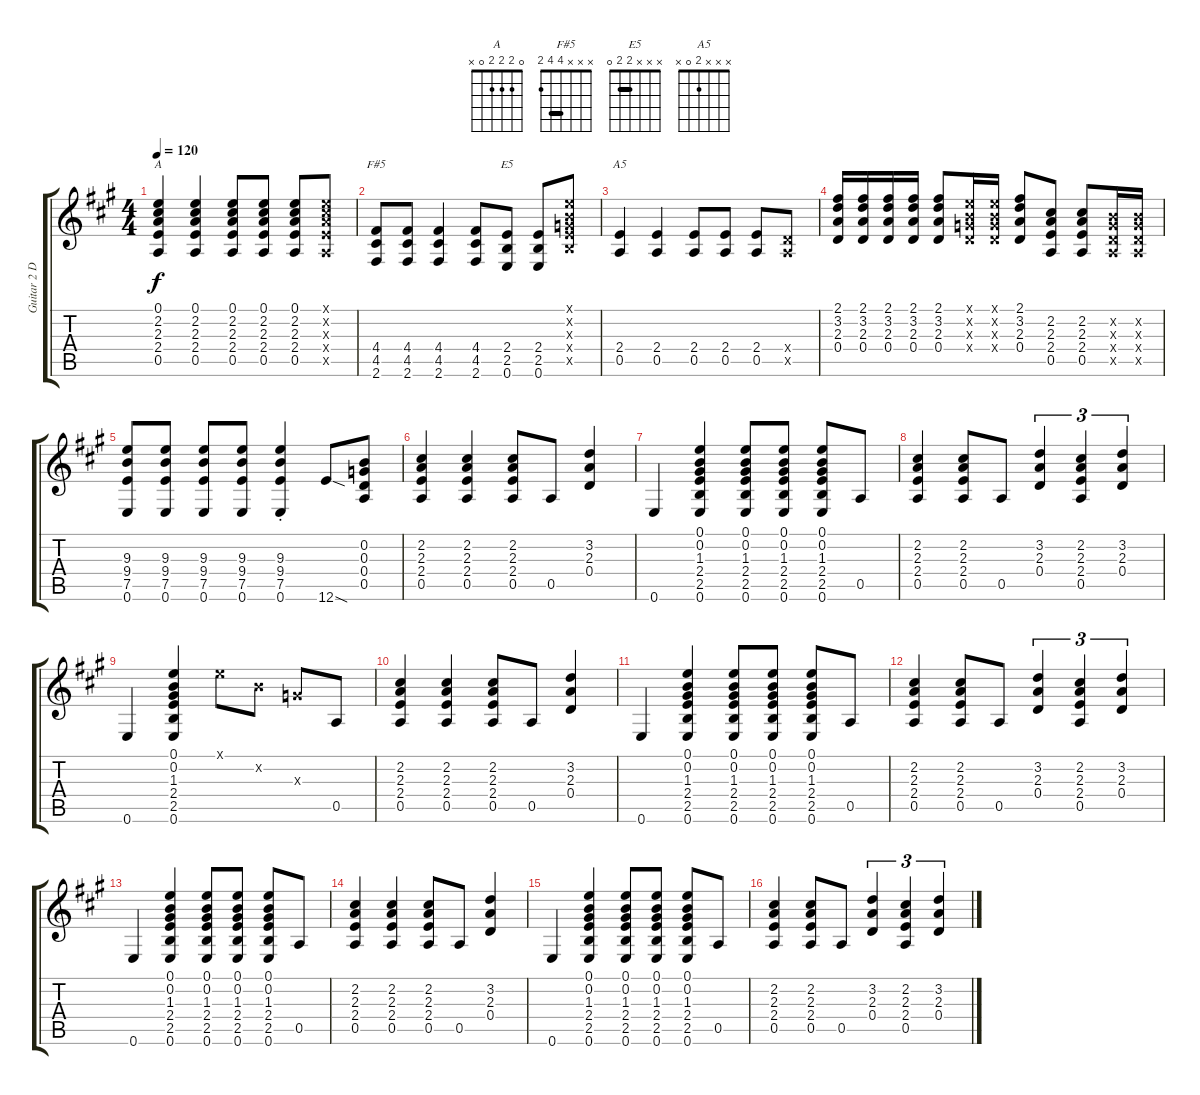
\track ("Guitar 2 Double" "Guitar 2 D") {instrument acousticguitarnylon}
\staff {score tabs}
\tuning (E4 B3 G3 D3 A2 E2) {hide}
\chord ("A" 0 2 2 2 0 x)
\chord ("F#5" x x x 4 4 2) {barre 4}
\chord ("E5" x x x 2 2 0) {barre 2}
\chord ("A5" x x x 2 0 x)
\ts (4 4)
\tempo 120
\clef g2
\ks a
(0.1 2.2 2.3 2.4 0.5).4{ch "A" dy f} (0.1 2.2 2.3 2.4 0.5).4 (0.1 2.2 2.3 2.4 0.5).8 (0.1 2.2 2.3 2.4 0.5).8 (0.1 2.2 2.3 2.4 0.5).8 (0.1{x} 2.2{x} 2.3{x} 2.4{x} 0.5{x}).8 |
(4.4 4.5 2.6).8{ch "F#5"} (4.4 4.5 2.6).8 (4.4 4.5 2.6).4 (4.4 4.5 2.6).8 (2.4 2.5 0.6).8{ch "E5"} (2.4 2.5 0.6).8 (0.1{x} 0.2{x} 0.3{x} 2.4{x} 2.5{x}).8 |
(2.4 0.5).4{ch "A5"} (2.4 0.5).4 (2.4 0.5).8 (2.4 0.5).8 (2.4 0.5).8 (0.4{x} 0.5{x}).8 |
(2.1 3.2 2.3 0.4).16 (2.1 3.2 2.3 0.4).16 (2.1 3.2 2.3 0.4).16 (2.1 3.2 2.3 0.4).16 (2.1 3.2 2.3 0.4).8 (0.1{x} 0.2{x} 0.3{x} 0.4{x}).16 (0.1{x} 0.2{x} 0.3{x} 0.4{x}).16 (2.1 3.2 2.3 0.4).8 (2.2 2.3 2.4 0.5).8 (2.2 2.3 2.4 0.5).8 (0.2{x} 0.3{x} 0.4{x} 0.5{x}).16 (0.2{x} 0.3{x} 0.4{x} 0.5{x}).16 |
(9.3 9.4 7.5 0.6).8 (9.3 9.4 7.5 0.6).8 (9.3 9.4 7.5 0.6).8 (9.3 9.4 7.5 0.6).8 (9.3{st} 9.4{st} 7.5{st} 0.6{st}).4 12.6{sod}.8 (0.2 0.3 0.4 0.5).8 |
(2.2 2.3 2.4 0.5).4 (2.2 2.3 2.4 0.5).4 (2.2 2.3 2.4 0.5).8 0.5.8 (3.2 2.3 0.4).4 |
0.6.4 (0.1 0.2 1.3 2.4 2.5 0.6).4 (0.1 0.2 1.3 2.4 2.5 0.6).8 (0.1 0.2 1.3 2.4 2.5 0.6).8 (0.1 0.2 1.3 2.4 2.5 0.6).8 0.5.8 |
(2.2 2.3 2.4 0.5).4 (2.2 2.3 2.4 0.5).8 0.5.8 (3.2 2.3 0.4).4{tu (3 2)} (2.2 2.3 2.4 0.5).4{tu (3 2)} (3.2 2.3 0.4).4{tu (3 2)} |
0.6.4 (0.1 0.2 1.3 2.4 2.5 0.6).4 0.1{x}.8 0.2{x}.8 0.3{x}.8 0.5.8 |
(2.2 2.3 2.4 0.5).4 (2.2 2.3 2.4 0.5).4 (2.2 2.3 2.4 0.5).8 0.5.8 (3.2 2.3 0.4).4 |
0.6.4 (0.1 0.2 1.3 2.4 2.5 0.6).4 (0.1 0.2 1.3 2.4 2.5 0.6).8 (0.1 0.2 1.3 2.4 2.5 0.6).8 (0.1 0.2 1.3 2.4 2.5 0.6).8 0.5.8 |
(2.2 2.3 2.4 0.5).4 (2.2 2.3 2.4 0.5).8 0.5.8 (3.2 2.3 0.4).4{tu (3 2)} (2.2 2.3 2.4 0.5).4{tu (3 2)} (3.2 2.3 0.4).4{tu (3 2)} |
0.6.4 (0.1 0.2 1.3 2.4 2.5 0.6).4 (0.1 0.2 1.3 2.4 2.5 0.6).8 (0.1 0.2 1.3 2.4 2.5 0.6).8 (0.1 0.2 1.3 2.4 2.5 0.6).8 0.5.8 |
(2.2 2.3 2.4 0.5).4 (2.2 2.3 2.4 0.5).4 (2.2 2.3 2.4 0.5).8 0.5.8 (3.2 2.3 0.4).4 |
0.6.4 (0.1 0.2 1.3 2.4 2.5 0.6).4 (0.1 0.2 1.3 2.4 2.5 0.6).8 (0.1 0.2 1.3 2.4 2.5 0.6).8 (0.1 0.2 1.3 2.4 2.5 0.6).8 0.5.8 |
(2.2 2.3 2.4 0.5).4 (2.2 2.3 2.4 0.5).8 0.5.8 (3.2 2.3 0.4).4{tu (3 2)} (2.2 2.3 2.4 0.5).4{tu (3 2)} (3.2 2.3 0.4).4{tu (3 2)}
